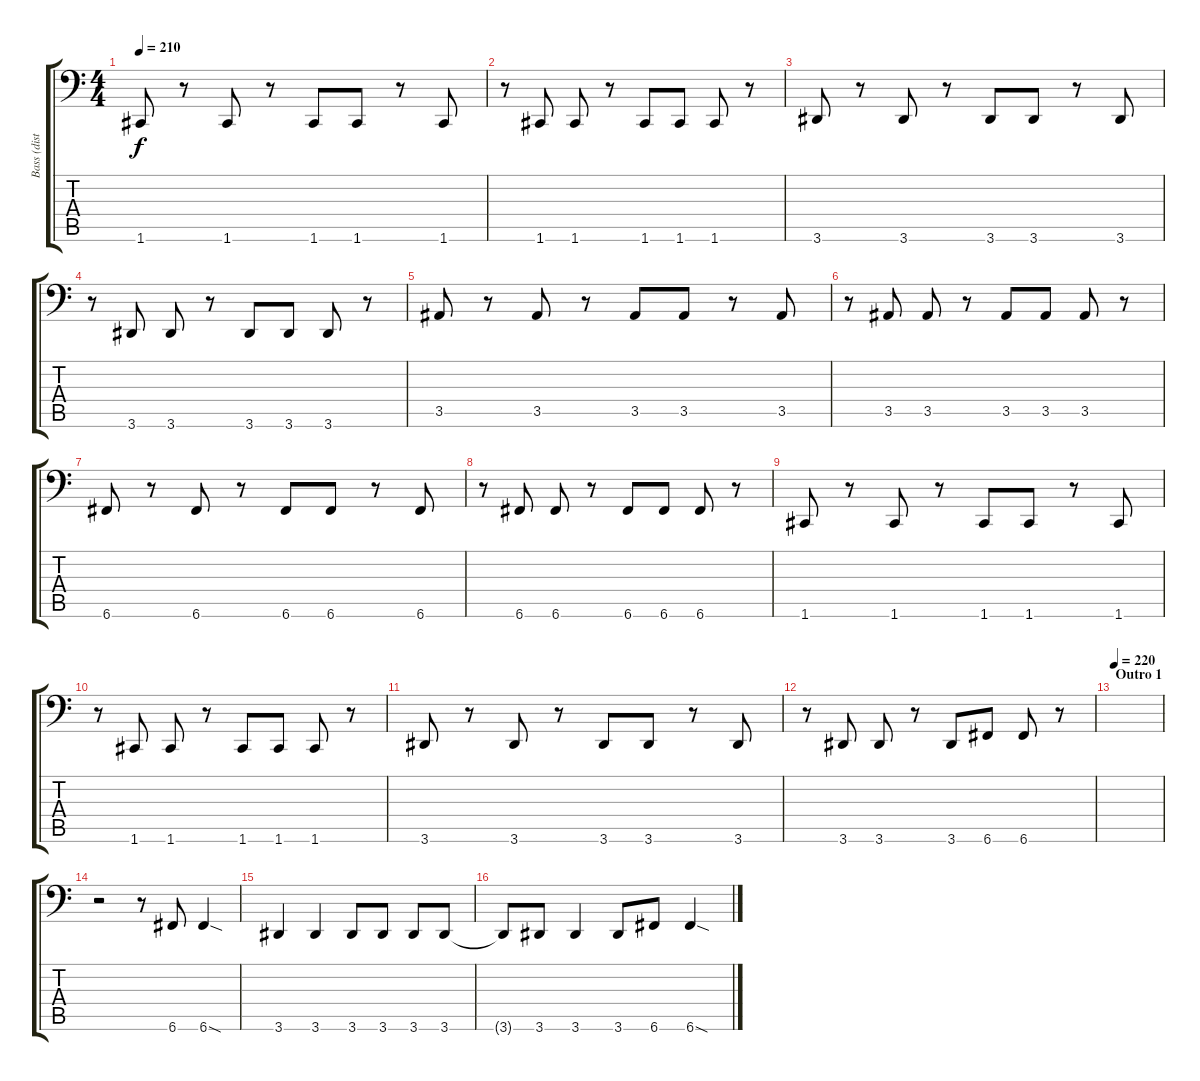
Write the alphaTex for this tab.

\track ("Bass (distortion)" "Bass (dist") {instrument synthbass1}
\staff {score tabs}
\tuning (D3 A2 F2 C2 G1 C1) {hide}
\ts (4 4)
\tempo 210
\clef f4
\ks c
1.6.8{dy f} r.8 1.6.8 r.8 1.6.8 1.6.8 r.8 1.6.8 |
r.8 1.6.8 1.6.8 r.8 1.6.8 1.6.8 1.6.8 r.8 |
3.6.8 r.8 3.6.8 r.8 3.6.8 3.6.8 r.8 3.6.8 |
r.8 3.6.8 3.6.8 r.8 3.6.8 3.6.8 3.6.8 r.8 |
3.5.8 r.8 3.5.8 r.8 3.5.8 3.5.8 r.8 3.5.8 |
r.8 3.5.8 3.5.8 r.8 3.5.8 3.5.8 3.5.8 r.8 |
6.6.8 r.8 6.6.8 r.8 6.6.8 6.6.8 r.8 6.6.8 |
r.8 6.6.8 6.6.8 r.8 6.6.8 6.6.8 6.6.8 r.8 |
1.6.8 r.8 1.6.8 r.8 1.6.8 1.6.8 r.8 1.6.8 |
r.8 1.6.8 1.6.8 r.8 1.6.8 1.6.8 1.6.8 r.8 |
3.6.8 r.8 3.6.8 r.8 3.6.8 3.6.8 r.8 3.6.8 |
r.8 3.6.8 3.6.8 r.8 3.6.8 6.6.8 6.6.8 r.8 |
\section ("" "Outro 1")
\tempo 220
|
r.2 r.8 6.6.8 6.6{sod}.4 |
3.6.4 3.6.4 3.6.8 3.6.8 3.6.8 3.6.8 |
3.6{t}.8 3.6.8 3.6.4 3.6.8 6.6.8 6.6{sod}.4
